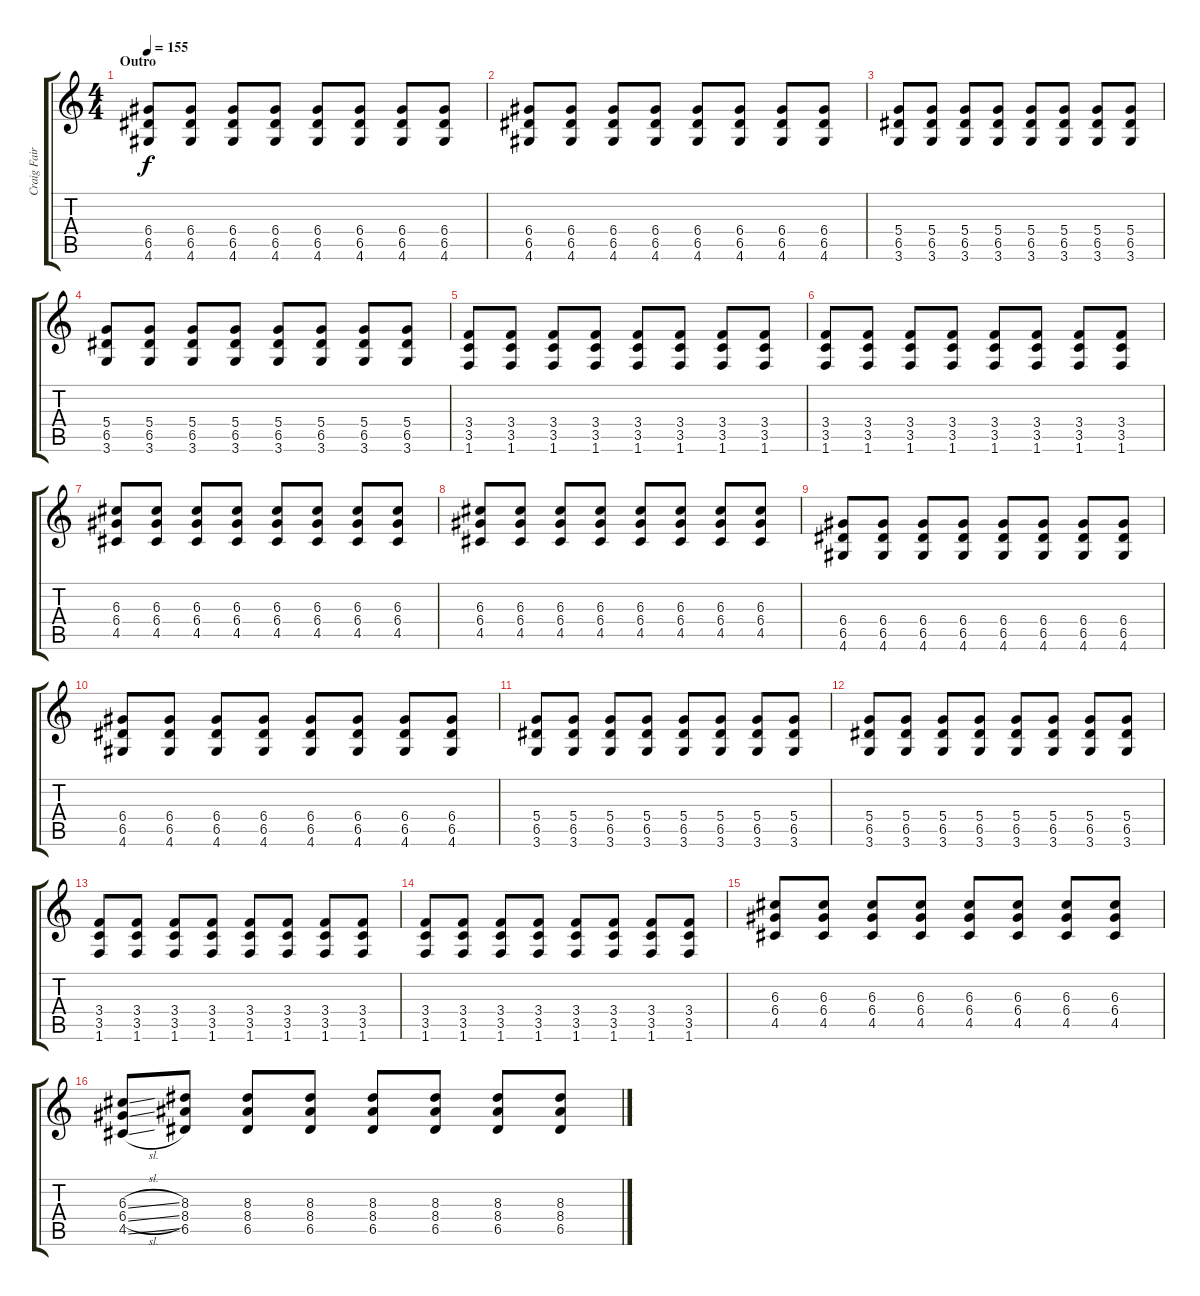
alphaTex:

\track ("Craig Fairbaugh Guitar 1" "Craig Fair") {mute instrument overdrivenguitar}
\staff {score tabs}
\tuning (E4 B3 G3 D3 A2 E2) {hide}
\ts (4 4)
\section ("" "Outro")
\tempo 155
\clef g2
\ks c
(6.4 6.5 4.6).8{dy f} (6.4 6.5 4.6).8 (6.4 6.5 4.6).8 (6.4 6.5 4.6).8 (6.4 6.5 4.6).8 (6.4 6.5 4.6).8 (6.4 6.5 4.6).8 (6.4 6.5 4.6).8 |
(6.4 6.5 4.6).8 (6.4 6.5 4.6).8 (6.4 6.5 4.6).8 (6.4 6.5 4.6).8 (6.4 6.5 4.6).8 (6.4 6.5 4.6).8 (6.4 6.5 4.6).8 (6.4 6.5 4.6).8 |
(5.4 6.5 3.6).8 (5.4 6.5 3.6).8 (5.4 6.5 3.6).8 (5.4 6.5 3.6).8 (5.4 6.5 3.6).8 (5.4 6.5 3.6).8 (5.4 6.5 3.6).8 (5.4 6.5 3.6).8 |
(5.4 6.5 3.6).8 (5.4 6.5 3.6).8 (5.4 6.5 3.6).8 (5.4 6.5 3.6).8 (5.4 6.5 3.6).8 (5.4 6.5 3.6).8 (5.4 6.5 3.6).8 (5.4 6.5 3.6).8 |
(3.4 3.5 1.6).8 (3.4 3.5 1.6).8 (3.4 3.5 1.6).8 (3.4 3.5 1.6).8 (3.4 3.5 1.6).8 (3.4 3.5 1.6).8 (3.4 3.5 1.6).8 (3.4 3.5 1.6).8 |
(3.4 3.5 1.6).8 (3.4 3.5 1.6).8 (3.4 3.5 1.6).8 (3.4 3.5 1.6).8 (3.4 3.5 1.6).8 (3.4 3.5 1.6).8 (3.4 3.5 1.6).8 (3.4 3.5 1.6).8 |
(6.3 6.4 4.5).8 (6.3 6.4 4.5).8 (6.3 6.4 4.5).8 (6.3 6.4 4.5).8 (6.3 6.4 4.5).8 (6.3 6.4 4.5).8 (6.3 6.4 4.5).8 (6.3 6.4 4.5).8 |
(6.3 6.4 4.5).8 (6.3 6.4 4.5).8 (6.3 6.4 4.5).8 (6.3 6.4 4.5).8 (6.3 6.4 4.5).8 (6.3 6.4 4.5).8 (6.3 6.4 4.5).8 (6.3 6.4 4.5).8 |
(6.4 6.5 4.6).8 (6.4 6.5 4.6).8 (6.4 6.5 4.6).8 (6.4 6.5 4.6).8 (6.4 6.5 4.6).8 (6.4 6.5 4.6).8 (6.4 6.5 4.6).8 (6.4 6.5 4.6).8 |
(6.4 6.5 4.6).8 (6.4 6.5 4.6).8 (6.4 6.5 4.6).8 (6.4 6.5 4.6).8 (6.4 6.5 4.6).8 (6.4 6.5 4.6).8 (6.4 6.5 4.6).8 (6.4 6.5 4.6).8 |
(5.4 6.5 3.6).8 (5.4 6.5 3.6).8 (5.4 6.5 3.6).8 (5.4 6.5 3.6).8 (5.4 6.5 3.6).8 (5.4 6.5 3.6).8 (5.4 6.5 3.6).8 (5.4 6.5 3.6).8 |
(5.4 6.5 3.6).8 (5.4 6.5 3.6).8 (5.4 6.5 3.6).8 (5.4 6.5 3.6).8 (5.4 6.5 3.6).8 (5.4 6.5 3.6).8 (5.4 6.5 3.6).8 (5.4 6.5 3.6).8 |
(3.4 3.5 1.6).8 (3.4 3.5 1.6).8 (3.4 3.5 1.6).8 (3.4 3.5 1.6).8 (3.4 3.5 1.6).8 (3.4 3.5 1.6).8 (3.4 3.5 1.6).8 (3.4 3.5 1.6).8 |
(3.4 3.5 1.6).8 (3.4 3.5 1.6).8 (3.4 3.5 1.6).8 (3.4 3.5 1.6).8 (3.4 3.5 1.6).8 (3.4 3.5 1.6).8 (3.4 3.5 1.6).8 (3.4 3.5 1.6).8 |
(6.3 6.4 4.5).8 (6.3 6.4 4.5).8 (6.3 6.4 4.5).8 (6.3 6.4 4.5).8 (6.3 6.4 4.5).8 (6.3 6.4 4.5).8 (6.3 6.4 4.5).8 (6.3 6.4 4.5).8 |
(6.3{sl} 6.4{sl} 4.5{sl}).8 (8.3 8.4 6.5).8 (8.3 8.4 6.5).8 (8.3 8.4 6.5).8 (8.3 8.4 6.5).8 (8.3 8.4 6.5).8 (8.3 8.4 6.5).8 (8.3 8.4 6.5).8
